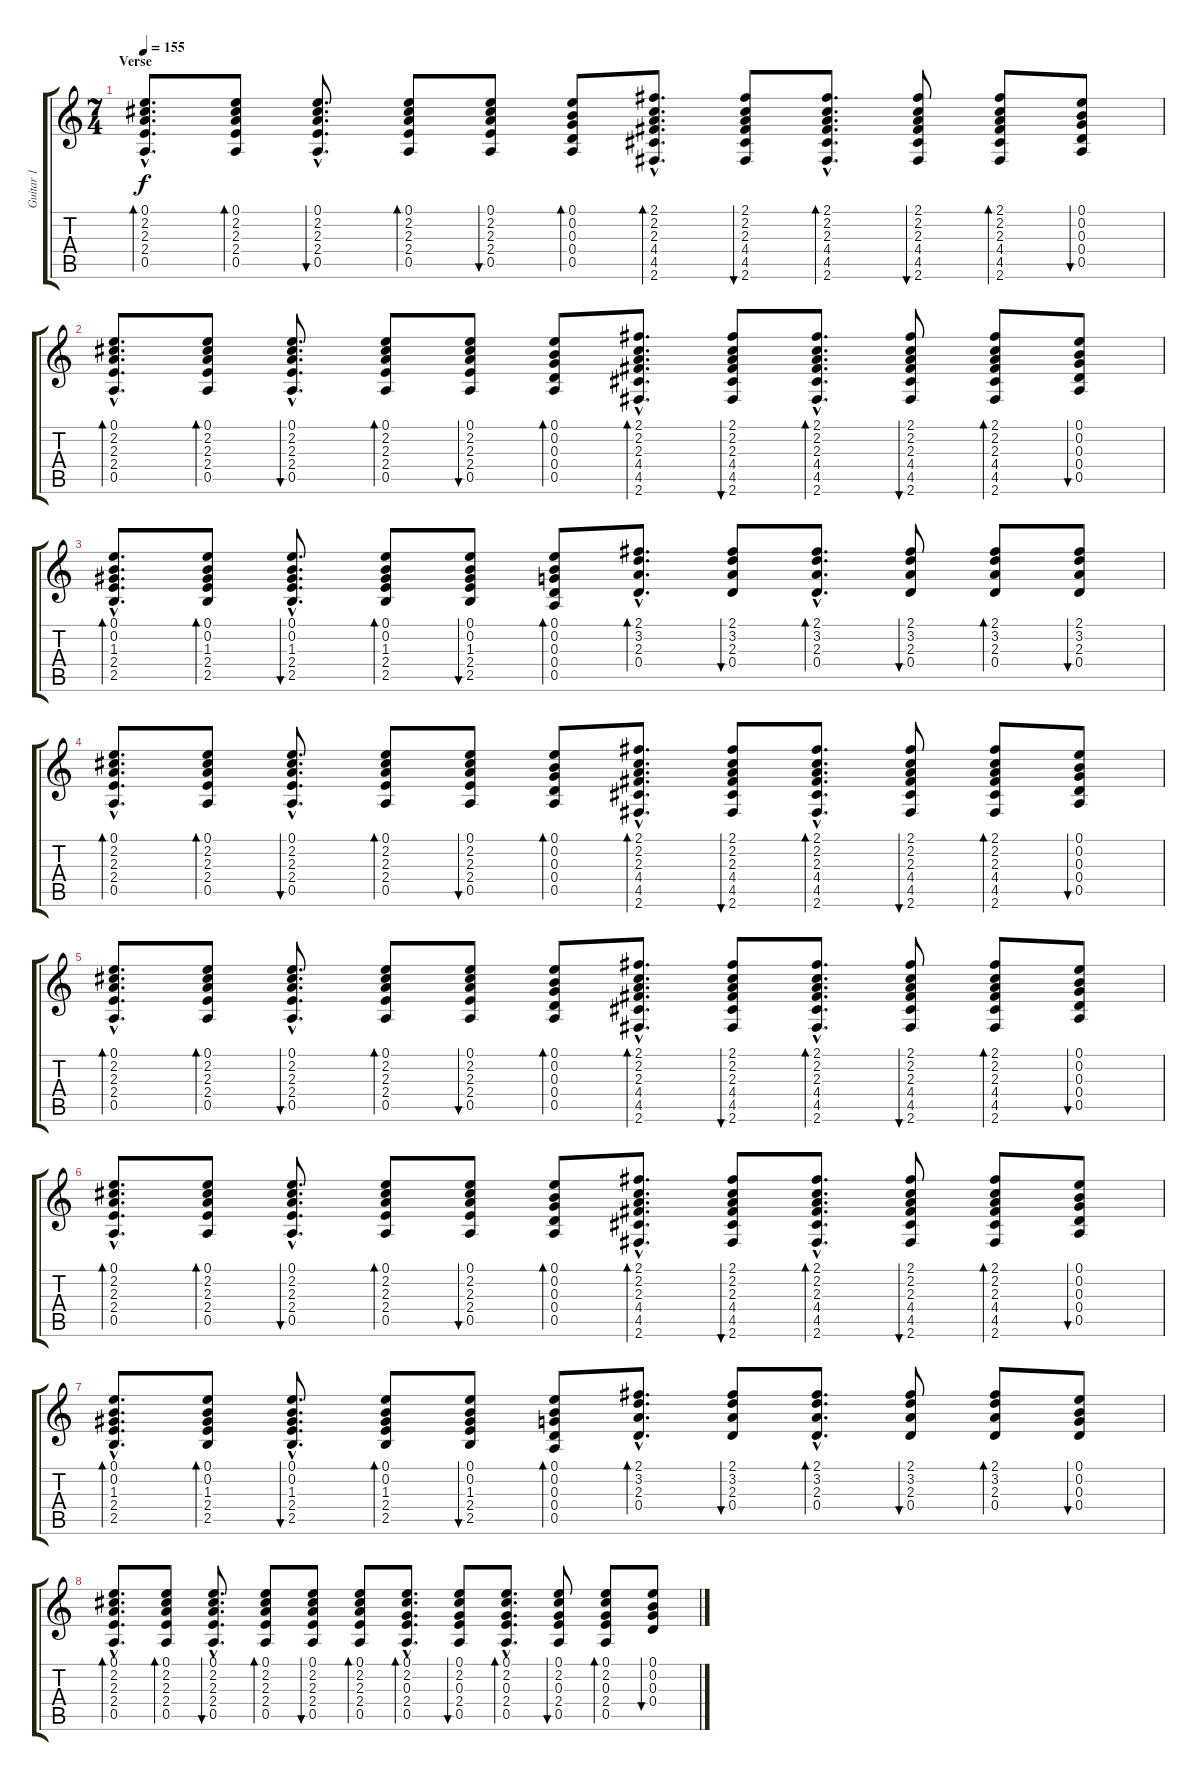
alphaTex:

\track ("Guitar 1" "Guitar 1") {instrument acousticguitarsteel}
\staff {score tabs}
\tuning (E4 B3 G3 D3 A2 E2) {hide}
\ts (7 4)
\section ("" "Verse")
\tempo 155
\clef g2
\ks c
(0.1{hac} 2.2{hac} 2.3{hac} 2.4{hac} 0.5{hac}).8{d bd 60 dy f} (0.1 2.2 2.3 2.4 0.5).8{bd 60} (0.1{hac} 2.2{hac} 2.3{hac} 2.4{hac} 0.5{hac}).8{d bu 60} (0.1 2.2 2.3 2.4 0.5).8{bd 60} (0.1 2.2 2.3 2.4 0.5).8{bu 60} (0.1 0.2 0.3 0.4 0.5).8{bd 60} (2.1{hac} 2.2{hac} 2.3{hac} 4.4{hac} 4.5{hac} 2.6{hac}).8{d bd 30} (2.1 2.2 2.3 4.4 4.5 2.6).8{bu 30} (2.1{hac} 2.2{hac} 2.3{hac} 4.4{hac} 4.5{hac} 2.6{hac}).8{d bd 30} (2.1 2.2 2.3 4.4 4.5 2.6).8{bu 30} (2.1 2.2 2.3 4.4 4.5 2.6).8{bd 30} (0.1 0.2 0.3 0.4 0.5).8{bu 30} |
(0.1{hac} 2.2{hac} 2.3{hac} 2.4{hac} 0.5{hac}).8{d bd 60} (0.1 2.2 2.3 2.4 0.5).8{bd 60} (0.1{hac} 2.2{hac} 2.3{hac} 2.4{hac} 0.5{hac}).8{d bu 60} (0.1 2.2 2.3 2.4 0.5).8{bd 60} (0.1 2.2 2.3 2.4 0.5).8{bu 60} (0.1 0.2 0.3 0.4 0.5).8{bd 60} (2.1{hac} 2.2{hac} 2.3{hac} 4.4{hac} 4.5{hac} 2.6{hac}).8{d bd 30} (2.1 2.2 2.3 4.4 4.5 2.6).8{bu 30} (2.1{hac} 2.2{hac} 2.3{hac} 4.4{hac} 4.5{hac} 2.6{hac}).8{d bd 30} (2.1 2.2 2.3 4.4 4.5 2.6).8{bu 30} (2.1 2.2 2.3 4.4 4.5 2.6).8{bd 30} (0.1 0.2 0.3 0.4 0.5).8{bu 30} |
(0.1{hac} 0.2{hac} 1.3{hac} 2.4{hac} 2.5{hac}).8{d bd 60} (0.1 0.2 1.3 2.4 2.5).8{bd 60} (0.1{hac} 0.2{hac} 1.3{hac} 2.4{hac} 2.5{hac}).8{d bu 60} (0.1 0.2 1.3 2.4 2.5).8{bd 60} (0.1 0.2 1.3 2.4 2.5).8{bu 60} (0.1 0.2 0.3 0.4 0.5).8{bd 60} (2.1{hac} 3.2{hac} 2.3{hac} 0.4{hac}).8{d bd 30} (2.1 3.2 2.3 0.4).8{bu 30} (2.1{hac} 3.2{hac} 2.3{hac} 0.4{hac}).8{d bd 30} (2.1 3.2 2.3 0.4).8{bu 30} (2.1 3.2 2.3 0.4).8{bd 30} (2.1 3.2 2.3 0.4).8{bu 30} |
(0.1{hac} 2.2{hac} 2.3{hac} 2.4{hac} 0.5{hac}).8{d bd 60} (0.1 2.2 2.3 2.4 0.5).8{bd 60} (0.1{hac} 2.2{hac} 2.3{hac} 2.4{hac} 0.5{hac}).8{d bu 60} (0.1 2.2 2.3 2.4 0.5).8{bd 60} (0.1 2.2 2.3 2.4 0.5).8{bu 60} (0.1 0.2 0.3 0.4 0.5).8{bd 60} (2.1{hac} 2.2{hac} 2.3{hac} 4.4{hac} 4.5{hac} 2.6{hac}).8{d bd 30} (2.1 2.2 2.3 4.4 4.5 2.6).8{bu 30} (2.1{hac} 2.2{hac} 2.3{hac} 4.4{hac} 4.5{hac} 2.6{hac}).8{d bd 30} (2.1 2.2 2.3 4.4 4.5 2.6).8{bu 30} (2.1 2.2 2.3 4.4 4.5 2.6).8{bd 30} (0.1 0.2 0.3 0.4 0.5).8{bu 30} |
(0.1{hac} 2.2{hac} 2.3{hac} 2.4{hac} 0.5{hac}).8{d bd 60} (0.1 2.2 2.3 2.4 0.5).8{bd 60} (0.1{hac} 2.2{hac} 2.3{hac} 2.4{hac} 0.5{hac}).8{d bu 60} (0.1 2.2 2.3 2.4 0.5).8{bd 60} (0.1 2.2 2.3 2.4 0.5).8{bu 60} (0.1 0.2 0.3 0.4 0.5).8{bd 60} (2.1{hac} 2.2{hac} 2.3{hac} 4.4{hac} 4.5{hac} 2.6{hac}).8{d bd 30} (2.1 2.2 2.3 4.4 4.5 2.6).8{bu 30} (2.1{hac} 2.2{hac} 2.3{hac} 4.4{hac} 4.5{hac} 2.6{hac}).8{d bd 30} (2.1 2.2 2.3 4.4 4.5 2.6).8{bu 30} (2.1 2.2 2.3 4.4 4.5 2.6).8{bd 30} (0.1 0.2 0.3 0.4 0.5).8{bu 30} |
(0.1{hac} 2.2{hac} 2.3{hac} 2.4{hac} 0.5{hac}).8{d bd 60} (0.1 2.2 2.3 2.4 0.5).8{bd 60} (0.1{hac} 2.2{hac} 2.3{hac} 2.4{hac} 0.5{hac}).8{d bu 60} (0.1 2.2 2.3 2.4 0.5).8{bd 60} (0.1 2.2 2.3 2.4 0.5).8{bu 60} (0.1 0.2 0.3 0.4 0.5).8{bd 60} (2.1{hac} 2.2{hac} 2.3{hac} 4.4{hac} 4.5{hac} 2.6{hac}).8{d bd 30} (2.1 2.2 2.3 4.4 4.5 2.6).8{bu 30} (2.1{hac} 2.2{hac} 2.3{hac} 4.4{hac} 4.5{hac} 2.6{hac}).8{d bd 30} (2.1 2.2 2.3 4.4 4.5 2.6).8{bu 30} (2.1 2.2 2.3 4.4 4.5 2.6).8{bd 30} (0.1 0.2 0.3 0.4 0.5).8{bu 30} |
(0.1{hac} 0.2{hac} 1.3{hac} 2.4{hac} 2.5{hac}).8{d bd 60} (0.1 0.2 1.3 2.4 2.5).8{bd 60} (0.1{hac} 0.2{hac} 1.3{hac} 2.4{hac} 2.5{hac}).8{d bu 60} (0.1 0.2 1.3 2.4 2.5).8{bd 60} (0.1 0.2 1.3 2.4 2.5).8{bu 60} (0.1 0.2 0.3 0.4 0.5).8{bd 60} (2.1{hac} 3.2{hac} 2.3{hac} 0.4{hac}).8{d bd 30} (2.1 3.2 2.3 0.4).8{bu 30} (2.1{hac} 3.2{hac} 2.3{hac} 0.4{hac}).8{d bd 30} (2.1 3.2 2.3 0.4).8{bu 30} (2.1 3.2 2.3 0.4).8{bd 30} (0.1 0.2 0.3 0.4).8{bu 30} |
(0.1{hac} 2.2{hac} 2.3{hac} 2.4{hac} 0.5{hac}).8{d bd 60} (0.1 2.2 2.3 2.4 0.5).8{bd 60} (0.1{hac} 2.2{hac} 2.3{hac} 2.4{hac} 0.5{hac}).8{d bu 60} (0.1 2.2 2.3 2.4 0.5).8{bd 60} (0.1 2.2 2.3 2.4 0.5).8{bu 60} (0.1 2.2 2.3 2.4 0.5).8{bd 60} (0.1{hac} 2.2{hac} 0.3{hac} 2.4{hac} 0.5{hac}).8{d bd 30} (0.1 2.2 0.3 2.4 0.5).8{bu 30} (0.1{hac} 2.2{hac} 0.3{hac} 2.4{hac} 0.5{hac}).8{d bd 30} (0.1 2.2 0.3 2.4 0.5).8{bu 30} (0.1 2.2 0.3 2.4 0.5).8{bd 30} (0.1 0.2 0.3 0.4).8{bu 30}
